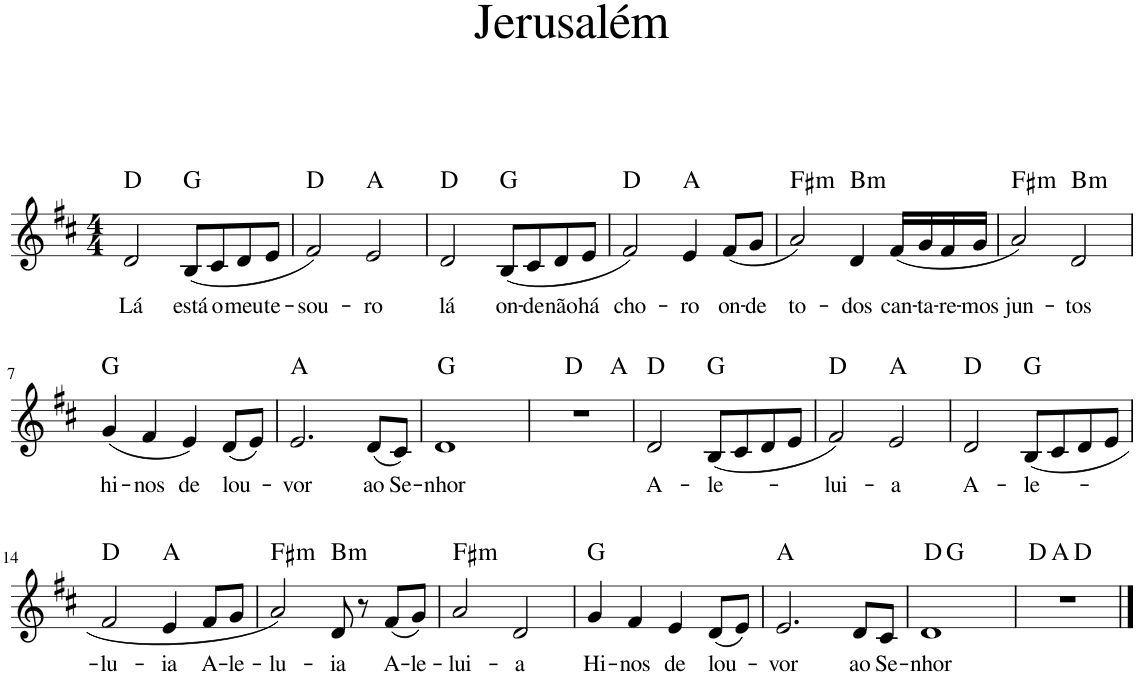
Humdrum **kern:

**kern	**text	**harte
*part1	*part1	*part1
*staff1	*staff1	*
*I"P1	*	*
*clefG2	*	*
*k[f#c#]	*	*
*D:	*	*
*M4/4	*	*
=1	=1	=1
!	!LO:LY:b	!
2d/	Lá	D:maj
!	!LO:LY:b	!
(8B/L	está	G:maj
!	!LO:LY:b	!
8c#/	o	.
!	!LO:LY:b	!
8d/	meu	.
!	!LO:LY:b	!
8e/J	te-	.
=2	=2	=2
!	!LO:LY:b	!
2f#/)	-sou-	D:maj
!	!LO:LY:b	!
2e/	-ro	A:maj
=3	=3	=3
!	!LO:LY:b	!
2d/	lá	D:maj
!	!LO:LY:b	!
(8B/L	on-	G:maj
!	!LO:LY:b	!
8c#/	-de	.
!	!LO:LY:b	!
8d/	não	.
!	!LO:LY:b	!
8e/J	há	.
=4	=4	=4
!	!LO:LY:b	!
2f#/)	cho-	D:maj
!	!LO:LY:b	!
4e/	-ro	A:maj
!	!LO:LY:b	!
(8f#/L	on-	.
!	!LO:LY:b	!
8g/J	-de	.
=5	=5	=5
!	!LO:LY:b	!LO:H:kt=m
2a/)	to-	F#:min
!	!LO:LY:b	!LO:H:kt=m
4d/	-dos	B:min
!	!LO:LY:b	!
(16f#/LL	can-	.
!	!LO:LY:b	!
16g/	-ta-	.
!	!LO:LY:b	!
16f#/	-re-	.
!	!LO:LY:b	!
16g/JJ	-mos	.
=6	=6	=6
!	!LO:LY:b	!LO:H:kt=m
2a/)	jun-	F#:min
!	!LO:LY:b	!LO:H:kt=m
2d/	-tos	B:min
!!LO:LB:g=z
=7	=7	=7
!	!LO:LY:b	!
(4g/	hi-	G:maj
!	!LO:LY:b	!
4f#/	-nos	.
!	!LO:LY:b	!
4e/)	de	.
!	!LO:LY:b	!
(8d/L	lou-	.
8e/J)	.	.
=8	=8	=8
!	!LO:LY:b	!
2.e/	-vor	A:maj
!	!LO:LY:b	!
(8d/L	ao	.
!	!LO:LY:b	!
8c#/J)	Se-	.
=9	=9	=9
!	!LO:LY:b	!
1d	-nhor	G:maj
=10	=10	=10
*^	*	*
*	*^	*	*
1r	4ryy	2.ryy	.	.
.	2.ryy	.	.	D:maj
.	.	4ryy	.	A:maj
=11	=11	=11	=11	=11
!	!	!	!LO:LY:b	!
*v	*v	*v	*	*
2d/	A-	D:maj
!	!LO:LY:b	!
(8B/L	-le-	G:maj
8c#/	.	.
8d/	.	.
8e/J	.	.
=12	=12	=12
!	!LO:LY:b	!
2f#/)	-lui-	D:maj
!	!LO:LY:b	!
2e/	-a	A:maj
=13	=13	=13
!	!LO:LY:b	!
2d/	A-	D:maj
!	!LO:LY:b	!
(8B/L	-le-	G:maj
8c#/	.	.
8d/	.	.
8e/J	.	.
!!LO:LB:g=z
=14	=14	=14
!	!LO:LY:b	!
2f#/	-lu-	D:maj
!	!LO:LY:b	!
4e/	-ia	A:maj
!	!LO:LY:b	!
8f#/L	A-	.
!	!LO:LY:b	!
8g/J	-le-	.
=15	=15	=15
!	!LO:LY:b	!LO:H:kt=m
2a/)	-lu-	F#:min
!	!LO:LY:b	!LO:H:kt=m
8d/	-ia	B:min
8r	.	.
!	!LO:LY:b	!
(8f#/L	A-	.
!	!LO:LY:b	!
8g/J)	-le-	.
=16	=16	=16
!	!LO:LY:b	!LO:H:kt=m
2a/	-lui-	F#:min
!	!LO:LY:b	!
2d/	-a	.
=17	=17	=17
!	!LO:LY:b	!
4g/	Hi-	G:maj
!	!LO:LY:b	!
4f#/	-nos	.
!	!LO:LY:b	!
4e/	de	.
!	!LO:LY:b	!
(8d/L	lou-	.
8e/J)	.	.
=18	=18	=18
!	!LO:LY:b	!
2.e/	-vor	A:maj
!	!LO:LY:b	!
8d/L	ao	.
!	!LO:LY:b	!
8c#/J	Se-	.
=19	=19	=19
!	!LO:LY:b	!
*^	*	*
1d	4ryy	-nhor	D:maj
.	2.ryy	.	G:maj
=20	=20	=20	=20
*	*^	*	*
1r	4ryy	2ryy	.	D:maj
.	2.ryy	.	.	A:maj
.	.	2ryy	.	D:maj
*v	*v	*v	*	*
==	==	==
*-	*-	*-
